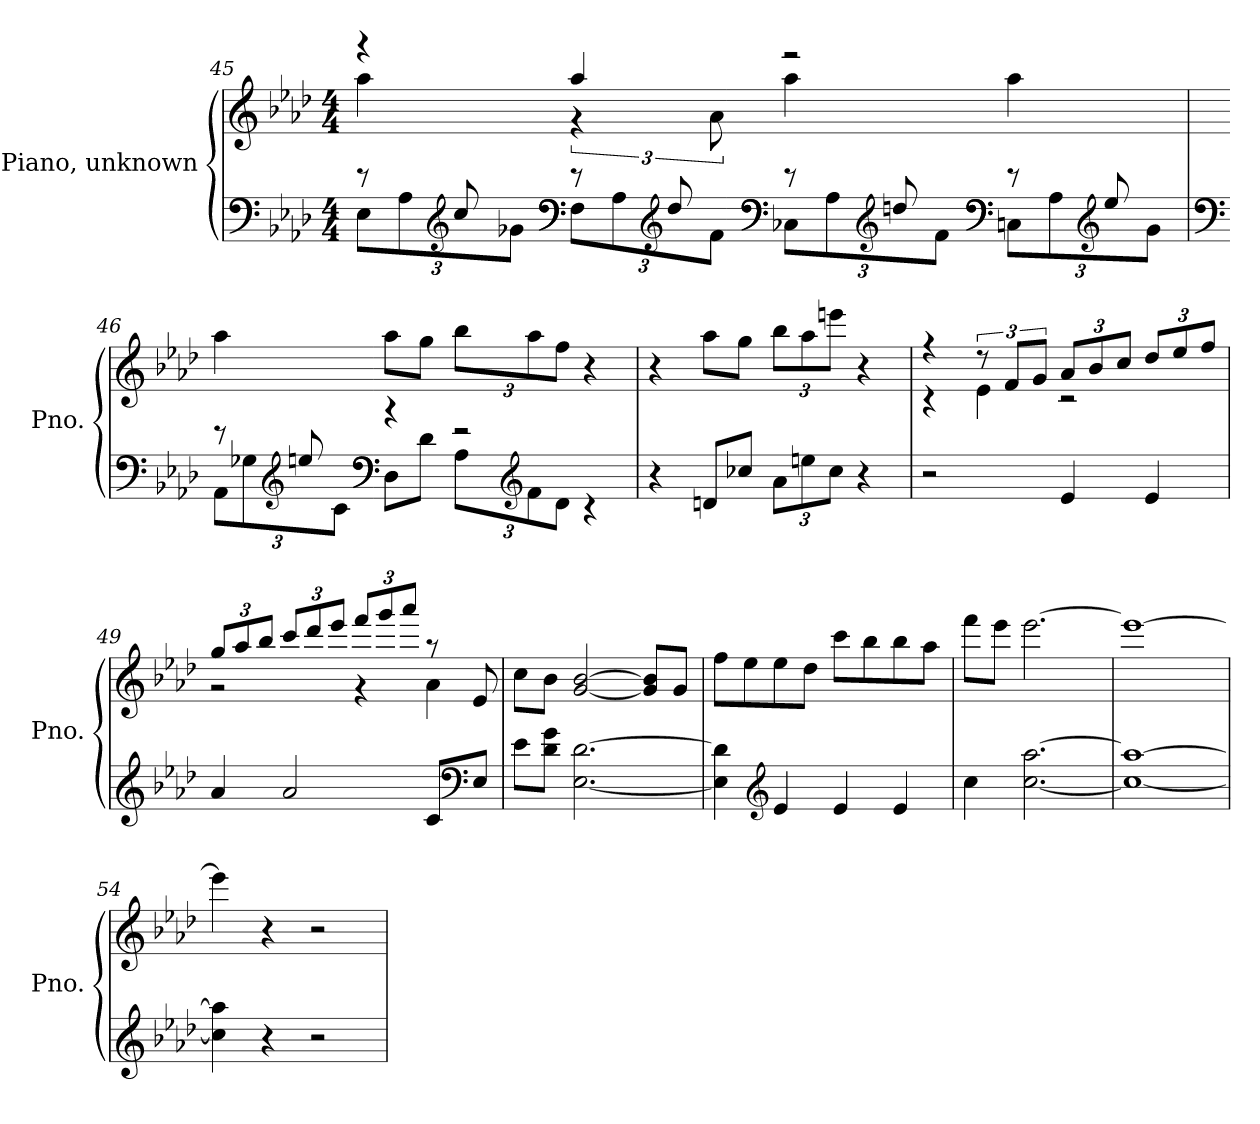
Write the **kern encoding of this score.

**kern	**kern
*part1	*part1
*staff2	*staff1
*I"Piano, unknown	*
*I'Pno.	*
!!LO:LB:g=z
*clefF4	*clefG2
*k[b-e-a-d-]	*k[b-e-a-d-]
*M4/4	*M4/4
=45	=45
*^	*
*	*Xbrackettup	*
*	*	*^
8r	12E-\L	4r	4aa-\
.	12A-\	.	.
*clefG2	*	*	*
8cc/	.	.	.
.	12g-X\J	.	.
*clefF4	*	*	*
8r	12F\L	4aa-/	6r
.	12A-\	.	.
*clefG2	*	*	*
8dd-/	.	.	.
.	12f\J	.	12a-\
*clefF4	*	*	*
8r	12C-X\L	2r	4aa-\
.	12A-\	.	.
*clefG2	*	*	*
8ddn/	.	.	.
.	12f\J	.	.
*clefF4	*	*	*
8r	12Cn\L	.	4aa-\
.	12A-\	.	.
*clefG2	*	*	*
8ee-/	.	.	.
.	12g-\J	.	.
*	*	*v	*v
!!LO:LB:g=z
=46	=46	=46
*clefF4	*	*
8r	12AA-\L	4aa-\
.	12G-X\	.
*clefG2	*	*
8een/	.	.
.	12c\J	.
*clefF4	*	*
4r	8D-\L	8aa-\L
.	8d-\J	8gg\J
*	*	*Xbrackettup
2r	12A-\L	12bb-\L
*clefG2	*	*
.	12f\	12aa-\
.	12d-\J	12ff\J
.	4r	4r
*v	*v	*
=47	=47
4r	4r
8dn/L	8aa-\L
8cc-X/J	8gg\J
12a-\L	12bb-\L
12een\	12aa-\
12cc-\J	12eeen\J
4r	4r
=48	=48
*	*^
2r	4r	4r
*	*brackettup	*
.	12r	4e-\
.	12f/L	.
.	12g/J	.
*	*Xbrackettup	*
4e-/	12a-/L	2r
.	12b-/	.
.	12cc/J	.
4e-/	12dd-/L	.
.	12ee-/	.
.	12ff/J	.
!!LO:LB:g=z	!!
=49	=49	=49
4a-/	12gg/L	2r
.	12aa-/	.
.	12bb-/J	.
2a-/	12ccc/L	.
.	12ddd-/	.
.	12eee-/J	.
.	12fff/L	4r
.	12ggg/	.
.	12aaa-/J	.
8c/L	8r	4a-\
*clefF4	*	*
8E-/J	8e-/	.
*	*v	*v
=50	=50
8e-\L	8cc\L
8d-\ 8g\J	8b-\J
[2.E-\ [2.d-\	[2g/ [2b-/
.	8g/] 8b-/]L
.	8g/J
=51	=51
4E-\] 4d-\]	8ff\L
.	8ee-\
*clefG2	*
4e-/	8ee-\
.	8dd-\J
4e-/	8ccc\L
.	8bb-\
4e-/	8bb-\
.	8aa-\J
=52	=52
4cc\	8fff\L
.	8eee-\J
[2.cc\ [2.aa-\	[2.eee-\
=53	=53
1cc_ 1aa-_	1eee-_
!!LO:LB:g=z
=54	=54
4cc\] 4aa-\]	4eee-\]
4r	4r
2r	2r
=	=
*-	*-
